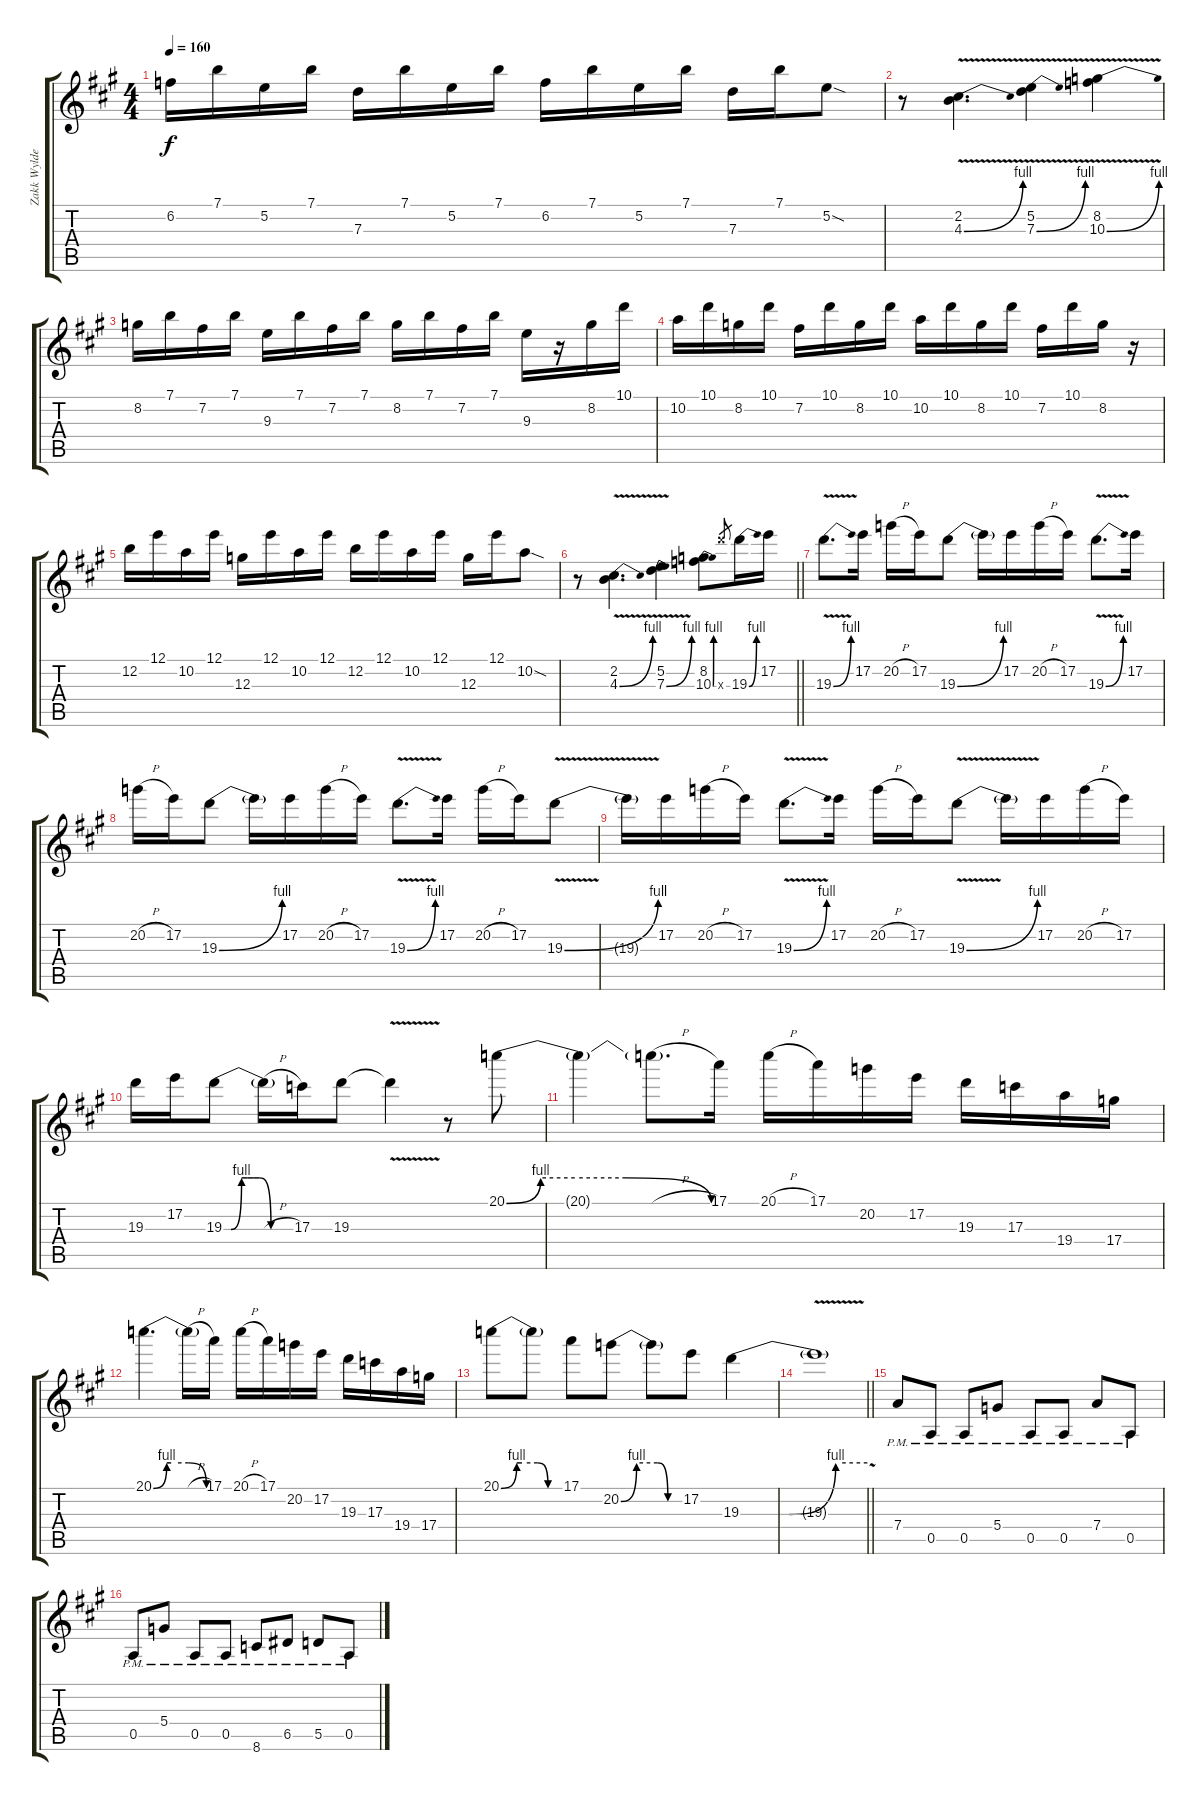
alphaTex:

\track ("Zakk Wylde" "Zakk Wylde") {instrument overdrivenguitar}
\staff {score tabs}
\tuning (E4 B3 G3 D3 A2 E2) {hide}
\ts (4 4)
\tempo 160
\clef g2
\ks a
6.2.16{dy f} 7.1.16 5.2.16 7.1.16 7.3.16 7.1.16 5.2.16 7.1.16 6.2.16 7.1.16 5.2.16 7.1.16 7.3.16 7.1.16 5.2{sod}.8 |
r.8 (2.2 4.3{be (bend 0 0 60 4) v}).4{d} (5.2 7.3{be (bend 0 0 60 4) v}).4 (8.2 10.3{be (bend 0 0 60 4) v}).4 |
8.2.16 7.1.16 7.2.16 7.1.16 9.3.16 7.1.16 7.2.16 7.1.16 8.2.16 7.1.16 7.2.16 7.1.16 9.3.16 r.16 8.2.16 10.1.16 |
10.2.16 10.1.16 8.2.16 10.1.16 7.2.16 10.1.16 8.2.16 10.1.16 10.2.16 10.1.16 8.2.16 10.1.16 7.2.16 10.1.16 8.2.16 r.16 |
12.2.16 12.1.16 10.2.16 12.1.16 12.3.16 12.1.16 10.2.16 12.1.16 12.2.16 12.1.16 10.2.16 12.1.16 12.3.16 12.1.16 10.2{sod}.8 |
\barLineRight lightlight
r.8 (2.2 4.3{be (bend 0 0 60 4) v}).4{d} (5.2 7.3{be (bend 0 0 60 4) v}).4 (8.2 10.3{be (bend 0 0 60 4)}).8 19.3{x}.8{gr} 19.3{be (bend 0 0 60 4)}.16 17.2.16 |
19.3{be (bend 0 0 60 4) v}.8{d} 17.2.16 20.2{h}.16 17.2.16 19.3{be (bend 0 0 60 4)}.8 19.3{t}.16 17.2.16 20.2{h}.16 17.2.16 19.3{be (bend 0 0 60 4) v}.8{d} 17.2.16 |
20.2{h}.16 17.2.16 19.3{be (bend 0 0 60 4)}.8 19.3{t}.16 17.2.16 20.2{h}.16 17.2.16 19.3{be (bend 0 0 60 4) v}.8{d} 17.2.16 20.2{h}.16 17.2.16 19.3{be (bend 0 0 60 4) v}.8 |
19.3{t}.16 17.2.16 20.2{h}.16 17.2.16 19.3{be (bend 0 0 60 4) v}.8{d} 17.2.16 20.2{h}.16 17.2.16 19.3{be (bend 0 0 60 4) v}.8 19.3{t}.16 17.2.16 20.2{h}.16 17.2.16 |
19.3.16 17.2.16 19.3{be (custom 0 0 6 0 15 4 20 4 25 4 30 4 40 0 60 0)}.8 19.3{h t}.16 17.3.16 19.3.8 19.3{v t}.4 r.8 20.1{be (custom 0 0 10 4 20 4 35 4 60 0)}.8 |
20.1{t}.4 20.1{h t}.8{d} 17.1.16 20.1{h}.16 17.1.16 20.2.16 17.2.16 19.3.16 17.3.16 19.4.16 17.4.16 |
20.1{be (custom 0 0 15 4 20 4 40 4 60 0)}.4{d} 20.1{h t}.16 17.1.16 20.1{h}.16 17.1.16 20.2.16 17.2.16 19.3.16 17.3.16 19.4.16 17.4.16 |
20.1{be (custom 0 0 15 4 20 4 35 4 45 0 60 0)}.8 20.1{t}.8 17.1.8 20.2{be (custom 0 0 15 4 35 4 45 0 60 0)}.8 20.2{t}.8 17.2.8 19.3{be (custom 0 0 23 0 45 4 60 4)}.4 |
\barLineRight lightlight
19.3{v t}.1 |
7.4{pm}.8 0.5{pm}.8 0.5{pm}.8 5.4{pm}.8 0.5{pm}.8 0.5{pm}.8 7.4{pm}.8 0.5{pm}.8 |
0.5{pm}.8 5.4{pm}.8 0.5{pm}.8 0.5{pm}.8 8.6{pm}.8 6.5{pm}.8 5.5{pm}.8 0.5{pm}.8
